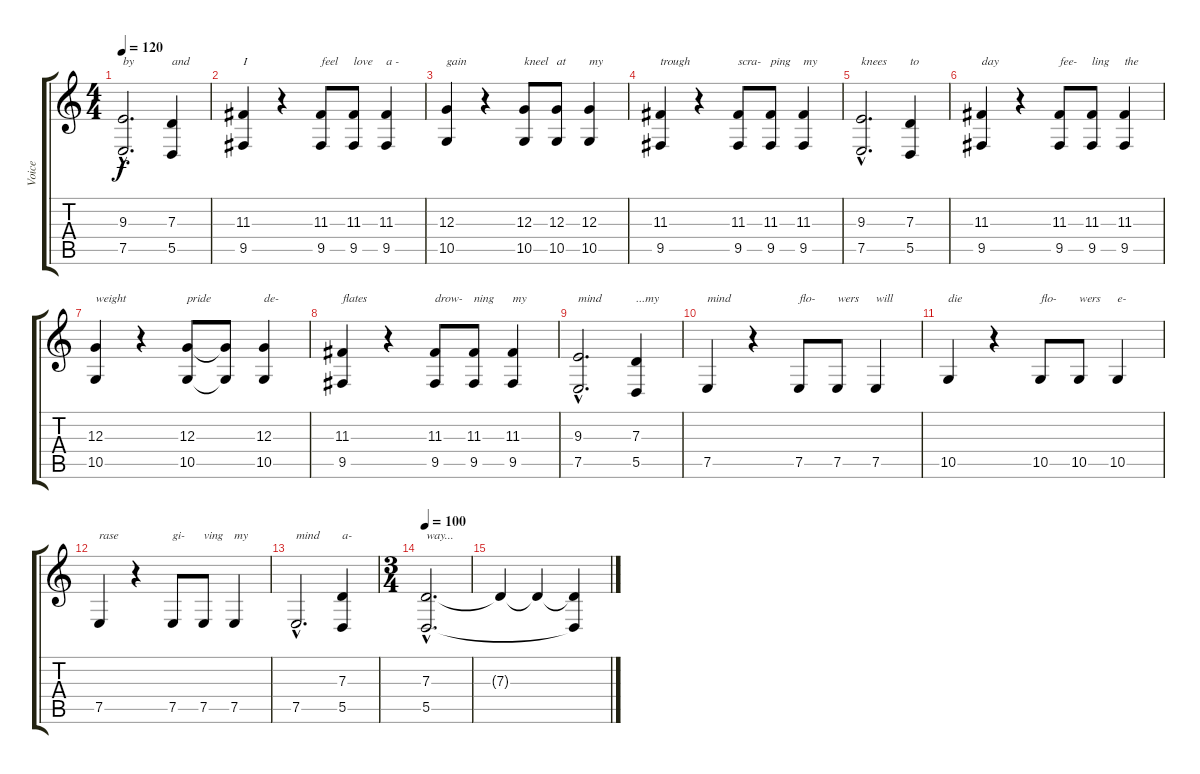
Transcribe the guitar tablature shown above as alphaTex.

\track ("Voice" "Voice") {instrument voiceoohs}
\staff {score tabs}
\tuning (E4 B3 G3 D3 A2 E2) {hide}
\ts (4 4)
\tempo 120
\clef g2
\ks c
(9.3{hac} 7.5{hac}).2{d txt "by" dy f} (7.3 5.5).4{txt "and"} |
(11.3 9.5).4{txt "I"} r.4 (11.3 9.5).8{txt "feel"} (11.3 9.5).8{txt "love"} (11.3 9.5).4{txt "a -"} |
(12.3 10.5).4{txt "gain"} r.4 (12.3 10.5).8{txt "kneel"} (12.3 10.5).8{txt "at"} (12.3 10.5).4{txt "my"} |
(11.3 9.5).4{txt "trough"} r.4 (11.3 9.5).8{txt "scra-"} (11.3 9.5).8{txt "ping"} (11.3 9.5).4{txt "my"} |
(9.3{hac} 7.5{hac}).2{d txt "knees"} (7.3 5.5).4{txt "to"} |
(11.3 9.5).4{txt "day"} r.4 (11.3 9.5).8{txt "fee-"} (11.3 9.5).8{txt "ling"} (11.3 9.5).4{txt "the"} |
(12.3 10.5).4{txt "weight"} r.4 (12.3 10.5).8{txt "pride"} (12.3{t} 10.5{t}).8 (12.3 10.5).4{txt "de-"} |
(11.3 9.5).4{txt "flates"} r.4 (11.3 9.5).8{txt "drow-"} (11.3 9.5).8{txt "ning"} (11.3 9.5).4{txt "my"} |
(9.3{hac} 7.5{hac}).2{d txt "mind"} (7.3 5.5).4{txt "...my"} |
7.5.4{txt "mind"} r.4 7.5.8{txt "flo-"} 7.5.8{txt "wers"} 7.5.4{txt "will"} |
10.5.4{txt "die"} r.4 10.5.8{txt "flo-"} 10.5.8{txt "wers"} 10.5.4{txt "e-"} |
7.5.4{txt "rase"} r.4 7.5.8{txt "gi-"} 7.5.8{txt "ving"} 7.5.4{txt "my"} |
7.5{hac}.2{d txt "mind"} (7.3 5.5).4{txt "a-"} |
\ts (3 4)
\tempo 100
(7.3{hac} 5.5{hac}).2{d txt "way..."} |
7.3{t}.4 7.3{t}.4 (7.3{t} 5.5{t}).4
